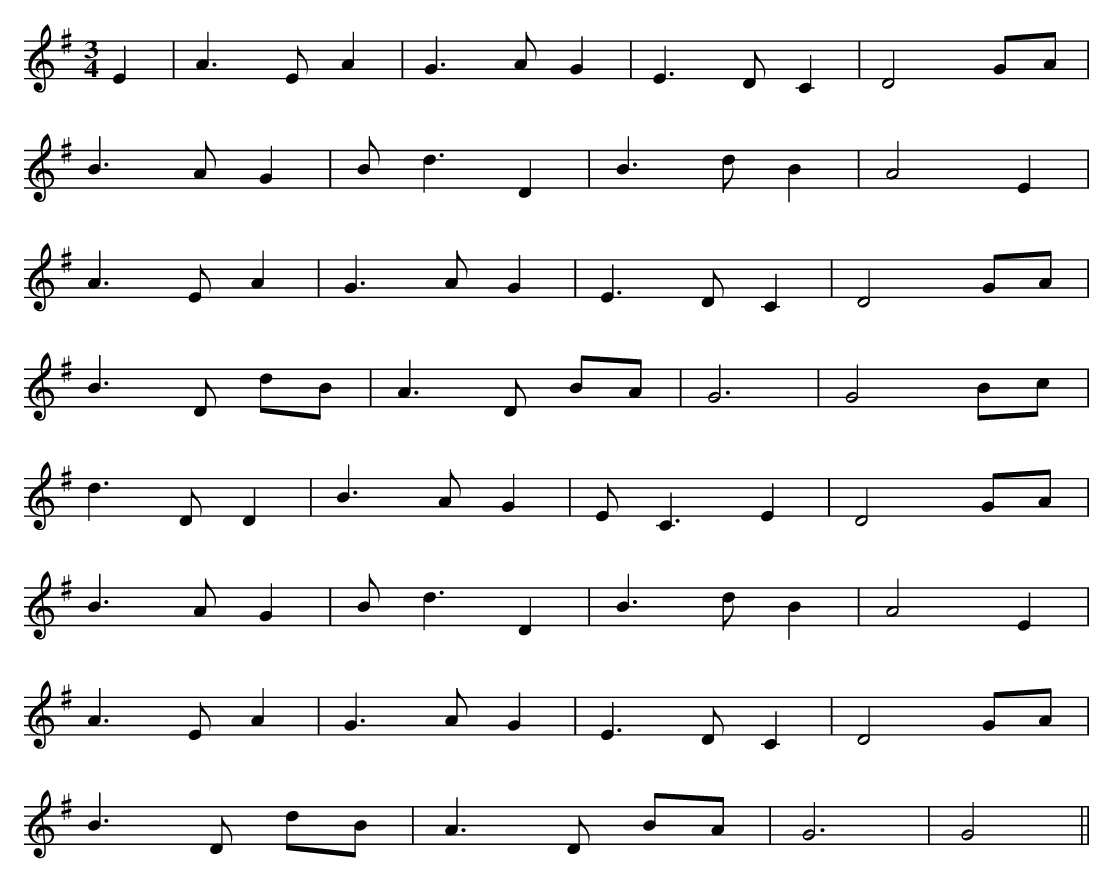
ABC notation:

X:1
M:3/4
K:G
E2|A3 E A2|G3 A G2|E3 D C2|D4 GA|
B3 A G2|B d3 D2| B3 d B2|A4 E2|
A3 E A2|G3 A G2|E3 D C2|D4 GA|
 B3 D dB| A3 D BA| G6|G4 Bc|
 d3 D D2|B3 A G2|E C3 E2| D4 GA|
B3 A G2|B d3 D2| B3 d B2|A4 E2|
A3 E A2|G3 A G2|E3 D C2|D4 GA|
 B3 D dB| A3 D BA| G6|G4||
